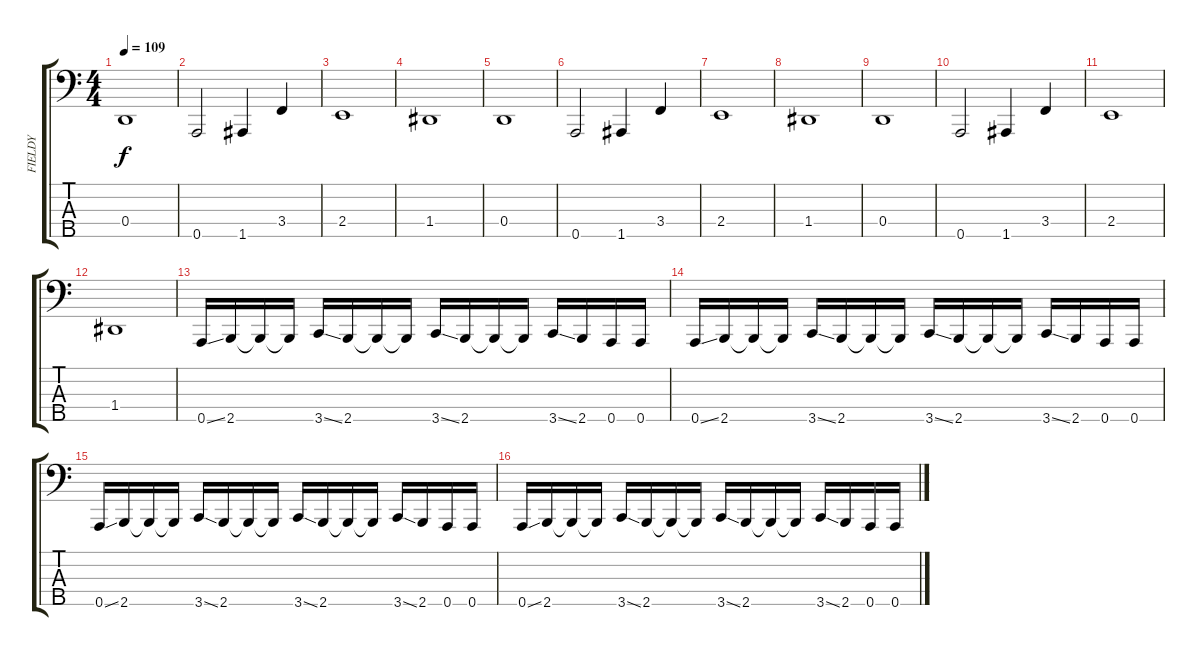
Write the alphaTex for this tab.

\track ("FIELDY" "FIELDY") {instrument slapbass1}
\staff {score tabs}
\tuning (F2 C2 G1 D1 A0) {hide}
\ts (4 4)
\tempo 109
\clef f4
\ks c
0.4.1{dy f} |
0.5.2 1.5.4 3.4.4 |
2.4.1 |
1.4.1 |
0.4.1 |
0.5.2 1.5.4 3.4.4 |
2.4.1 |
1.4.1 |
0.4.1 |
0.5.2 1.5.4 3.4.4 |
2.4.1 |
1.4.1 |
0.5{ss}.16 2.5.16 2.5{t}.16 2.5{t}.16 3.5{ss}.16 2.5.16 2.5{t}.16 2.5{t}.16 3.5{ss}.16 2.5.16 2.5{t}.16 2.5{t}.16 3.5{ss}.16 2.5.16 0.5.16 0.5.16 |
0.5{ss}.16 2.5.16 2.5{t}.16 2.5{t}.16 3.5{ss}.16 2.5.16 2.5{t}.16 2.5{t}.16 3.5{ss}.16 2.5.16 2.5{t}.16 2.5{t}.16 3.5{ss}.16 2.5.16 0.5.16 0.5.16 |
0.5{ss}.16 2.5.16 2.5{t}.16 2.5{t}.16 3.5{ss}.16 2.5.16 2.5{t}.16 2.5{t}.16 3.5{ss}.16 2.5.16 2.5{t}.16 2.5{t}.16 3.5{ss}.16 2.5.16 0.5.16 0.5.16 |
0.5{ss}.16 2.5.16 2.5{t}.16 2.5{t}.16 3.5{ss}.16 2.5.16 2.5{t}.16 2.5{t}.16 3.5{ss}.16 2.5.16 2.5{t}.16 2.5{t}.16 3.5{ss}.16 2.5.16 0.5.16 0.5.16
